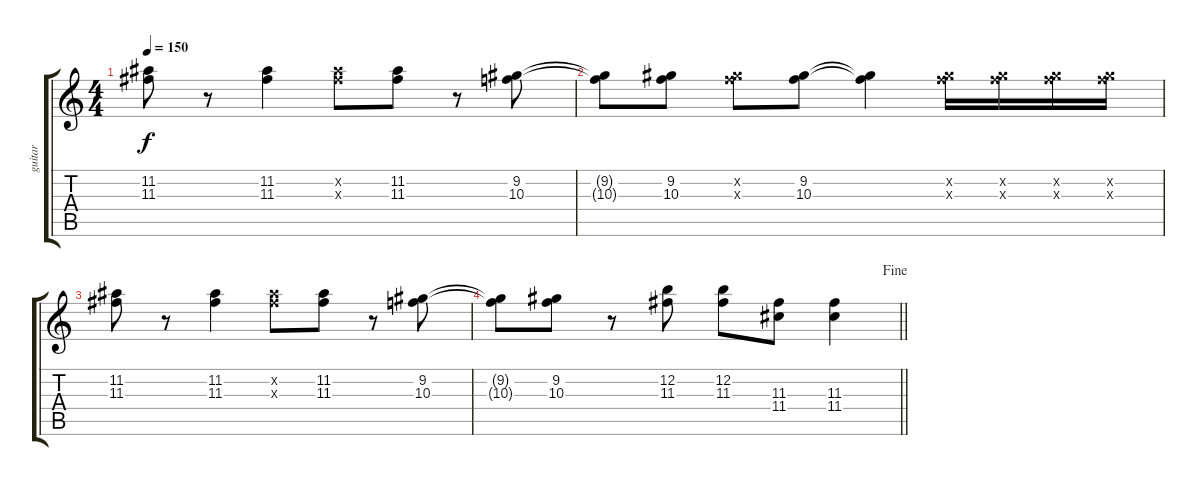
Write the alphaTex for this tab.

\track ("guitar" "guitar") {instrument overdrivenguitar}
\staff {score tabs}
\tuning (E4 B3 G3 D3 A2 E2) {hide}
\ts (4 4)
\tempo 150
\clef g2
\ks c
(11.2 11.3).8{dy f} r.8 (11.2 11.3).4 (11.2{x} 11.3{x}).8 (11.2 11.3).8 r.8 (9.2 10.3).8 |
(9.2{t} 10.3{t}).8 (9.2 10.3).8 (9.2{x} 10.3{x}).8 (9.2 10.3).8 (9.2{t} 10.3{t}).4 (9.2{x} 10.3{x}).16 (9.2{x} 10.3{x}).16 (9.2{x} 10.3{x}).16 (9.2{x} 10.3{x}).16 |
(11.2 11.3).8 r.8 (11.2 11.3).4 (11.2{x} 11.3{x}).8 (11.2 11.3).8 r.8 (9.2 10.3).8 |
\jump fine
\barLineRight lightlight
(9.2{t} 10.3{t}).8 (9.2 10.3).8 r.8 (12.2 11.3).8 (12.2 11.3).8 (11.3 11.4).8 (11.3 11.4).4
